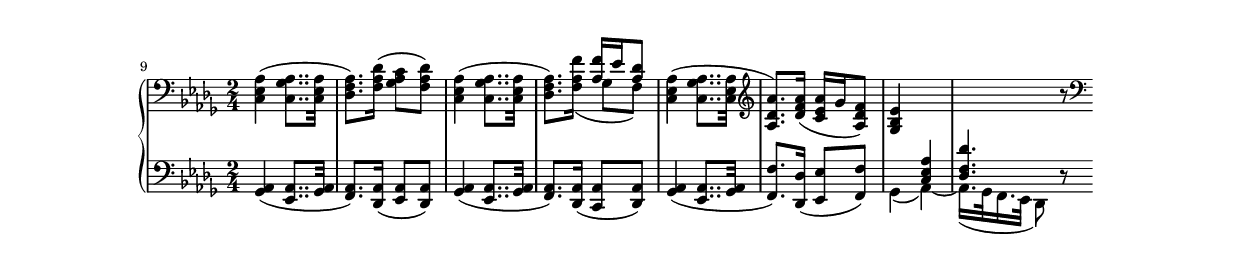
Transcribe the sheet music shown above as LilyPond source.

% Do not edit this file; it is automatically
% generated from Documentation/snippets/new
% This file is in the public domain.
%% Note: this file works from version 2.12.0
\version "2.13.18"
\include "english.ly"
#(set-global-staff-size 15)
\paper {
  line-width = 16\cm
  indent = 0\cm
}

% NR 1.7 Repeats

% Beethoven, Op. 57
% Piano sonata 23 - Dem Grafen Franz von Brunswick Gewidmet
% Movt II, Andante con moto
% Measures 9 - 16

\header {
  lsrtags = "headwords"
  texidoc = ""
  doctitle = "headword"
} % begin verbatim



\new PianoStaff <<

   \new Staff = RH {
      \clef bass
      \key df \major
      \time 2/4
      \set Score.currentBarNumber = #9
      \bar "|:"
      <af ef c>4 (
      <af gf c>8..
      <af ef c>32
      |
      <af f df>8. )
      <df' af f>16 (
      <c' af gf>8
      <df' af f>8 )
      |
      <af ef c>4 (
      <af gf c>8..
      <af ef c>32
      |
      <af f df>8. )
      \slurDown
      <f' af f>16 (
      <<
         {
            \voiceTwo
            gf8
            f8 )
         }
         \new Voice {
            \voiceOne
            <f' af>16
            ef'16
            <df' af>8
         }
      >>
      \oneVoice
      |
      <af ef c>4 (
      <af gf c>8..
      <af ef c>32
      \clef treble
      |
      <af' df' af>8. )
      <af' f' df'>16 (
      <af' ef' c'>16
      gf'16
      <f' df' af>8 )
      |
      \slurUp
      <ef' bf gf>4
      \change Staff = LH
      \voiceOne
      <af ef c>4
      |
      <df' f df>4.
      \change Staff = RH
      \oneVoice
      r8
      \clef bass
      \bar ":|"
   }

   \new Staff = LH {
      \clef bass
      \key df \major
      \time 2/4
      <af, gf,>4 (
      <af, ef,>8..
      <af, gf,>32
      |
      <af, f,>8. )
      <af, df,>16 (
      <af, ef,>8
      <af, df,>8 )
      |
      <af, gf,>4 (
      <af, ef,>8..
      <af, gf,>32
      |
      <af, f,>8. )
      <af, df,>16 (
      <af, c,>8
      <af, df,> )
      |
      <af, gf,>4 (
      <af, ef,>8..
      <af, gf,>32
      |
      <f f,>8. )
      <df df,>16 (
      <ef ef,>8
      <f f,>8 )
      |
      \voiceTwo
      gf,4  (
      af,4 ~ )
      |
      af,16. [ (
      gf,32
      f,16.
      ef,32 ]
      df,8 )
      \oneVoice
      r8
   }

>>
